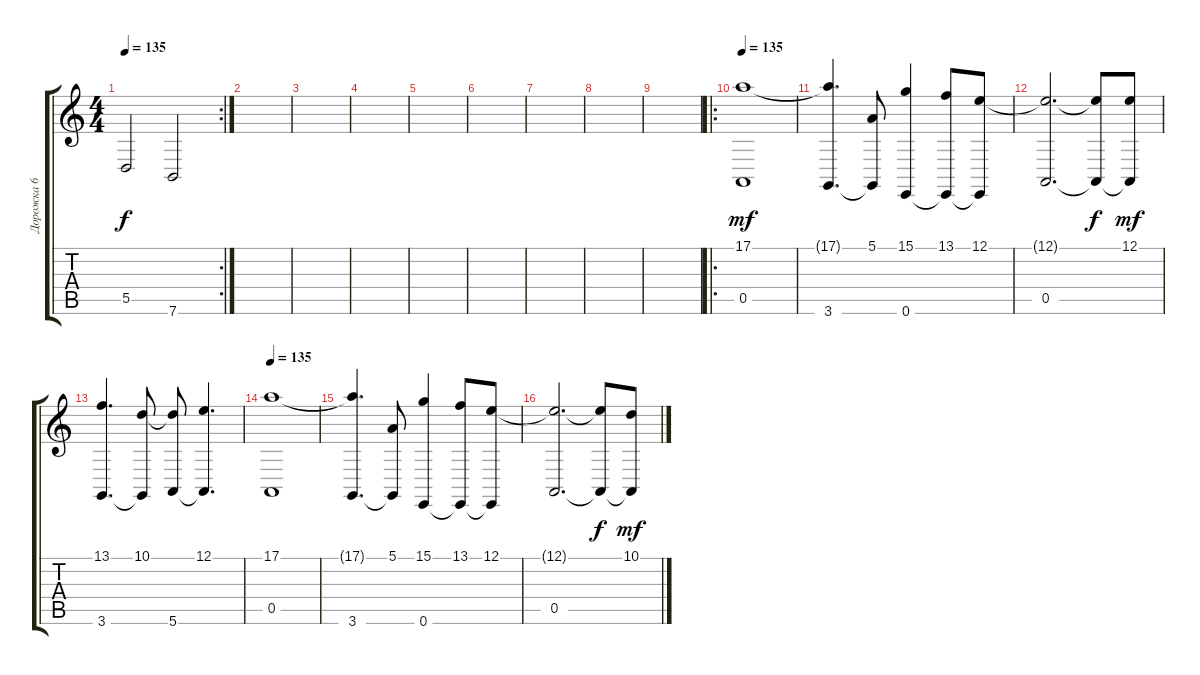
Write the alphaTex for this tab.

\track ("Дорожка 6" "Дорожка 6") {solo instrument honkytonkpiano}
\staff {score tabs}
\tuning (E4 B3 G3 D3 A2 E2) {hide}
\rc 2
\ts (4 4)
\tempo 135
\clef g2
\ks c
5.5.2{dy f} 7.6.2 |
|
|
|
|
|
|
|
|
\ro
\tempo 135
(17.1 0.5).1{dy mf} |
(17.1{t} 3.6).4{d} (5.1 3.6{t}).8 (15.1 0.6).4 (13.1 0.6{t}).8 (12.1 0.6{t}).8 |
(12.1{t} 0.5).2{d} (12.1{t} 0.5{t}).8{dy f} (12.1 0.5{t}).8{dy mf} |
(13.1 3.6).4{d} (10.1 3.6{t}).8 (10.1{t} 5.6).8 (12.1 5.6{t}).4{d} |
\tempo 135
(17.1 0.5).1 |
(17.1{t} 3.6).4{d} (5.1 3.6{t}).8 (15.1 0.6).4 (13.1 0.6{t}).8 (12.1 0.6{t}).8 |
(12.1{t} 0.5).2{d} (12.1{t} 0.5{t}).8{dy f} (10.1 0.5{t}).8{dy mf}
